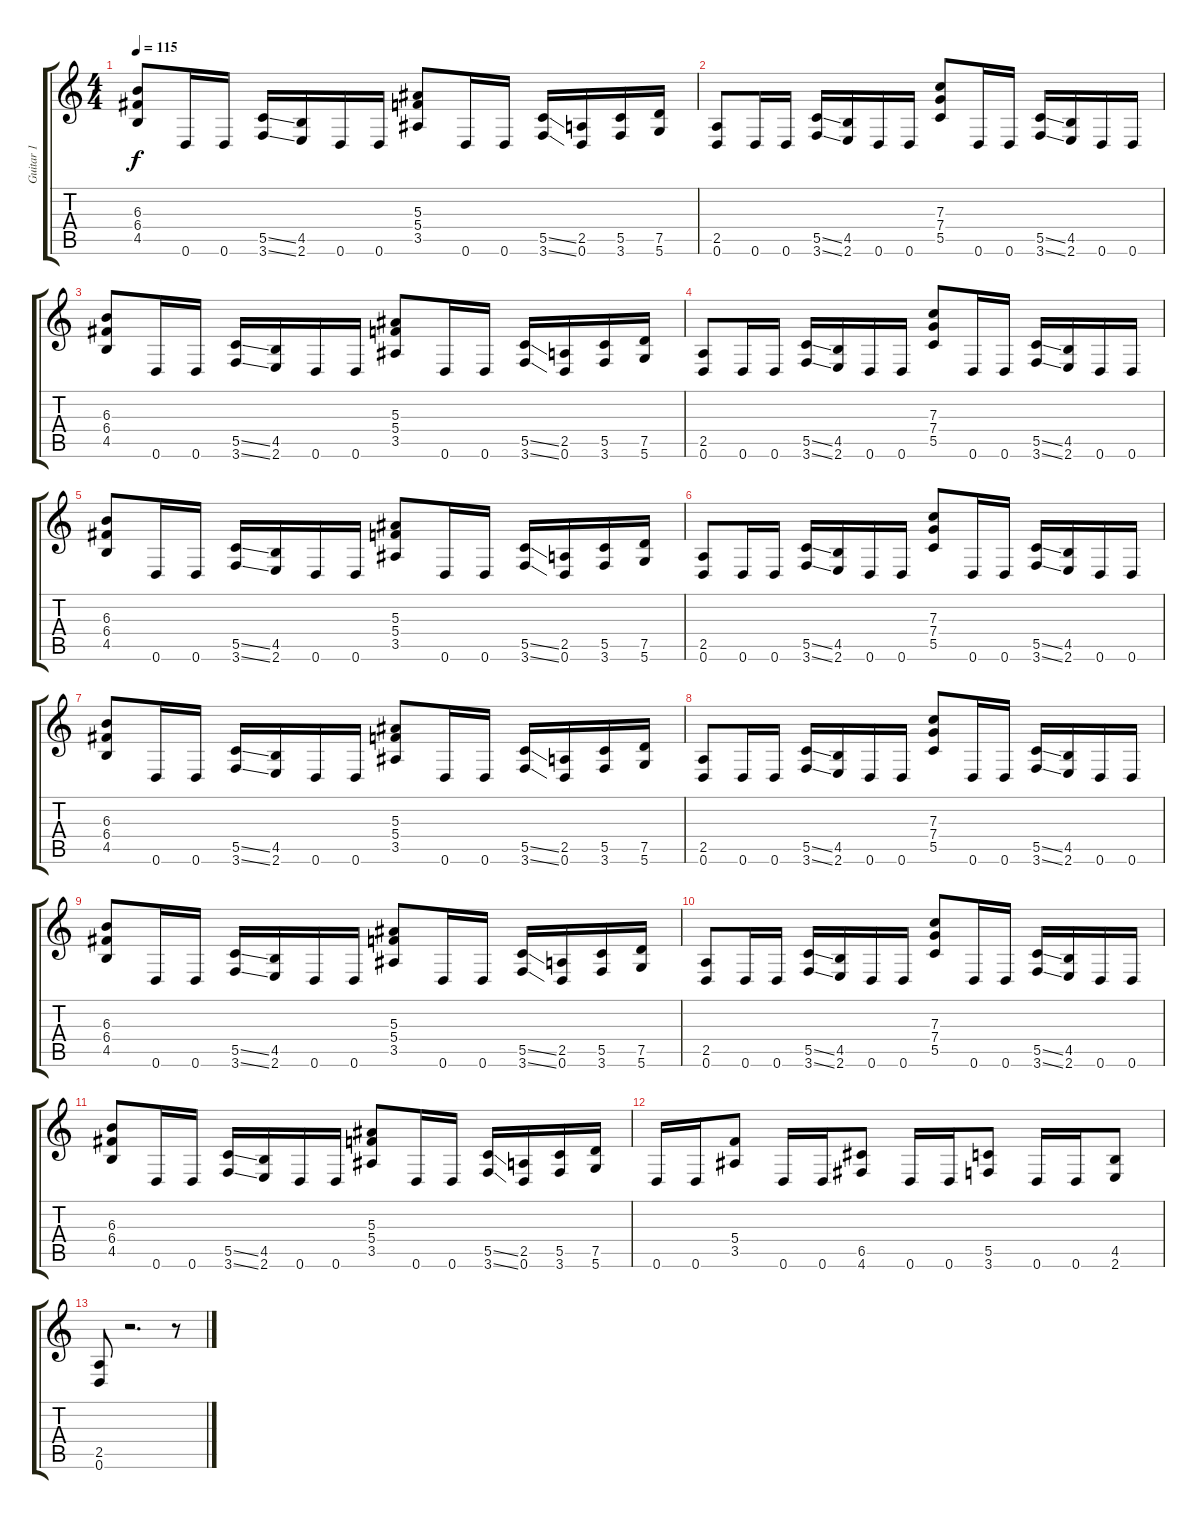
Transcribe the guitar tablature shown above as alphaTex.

\track ("Guitar 1" "Guitar 1") {instrument overdrivenguitar}
\staff {score tabs}
\tuning (D4 A3 F3 C3 G2 D2) {hide}
\ts (4 4)
\tempo 115
\clef g2
\ks c
(6.3 6.4 4.5).8{dy f} 0.6.16 0.6.16 (5.5{ss} 3.6{ss}).16 (4.5 2.6).16 0.6.16 0.6.16 (5.3 5.4 3.5).8 0.6.16 0.6.16 (5.5{ss} 3.6{ss}).16 (2.5 0.6).16 (5.5 3.6).16 (7.5 5.6).16 |
(2.5 0.6).8 0.6.16 0.6.16 (5.5{ss} 3.6{ss}).16 (4.5 2.6).16 0.6.16 0.6.16 (7.3 7.4 5.5).8 0.6.16 0.6.16 (5.5{ss} 3.6{ss}).16 (4.5 2.6).16 0.6.16 0.6.16 |
(6.3 6.4 4.5).8 0.6.16 0.6.16 (5.5{ss} 3.6{ss}).16 (4.5 2.6).16 0.6.16 0.6.16 (5.3 5.4 3.5).8 0.6.16 0.6.16 (5.5{ss} 3.6{ss}).16 (2.5 0.6).16 (5.5 3.6).16 (7.5 5.6).16 |
(2.5 0.6).8 0.6.16 0.6.16 (5.5{ss} 3.6{ss}).16 (4.5 2.6).16 0.6.16 0.6.16 (7.3 7.4 5.5).8 0.6.16 0.6.16 (5.5{ss} 3.6{ss}).16 (4.5 2.6).16 0.6.16 0.6.16 |
(6.3 6.4 4.5).8 0.6.16 0.6.16 (5.5{ss} 3.6{ss}).16 (4.5 2.6).16 0.6.16 0.6.16 (5.3 5.4 3.5).8 0.6.16 0.6.16 (5.5{ss} 3.6{ss}).16 (2.5 0.6).16 (5.5 3.6).16 (7.5 5.6).16 |
(2.5 0.6).8 0.6.16 0.6.16 (5.5{ss} 3.6{ss}).16 (4.5 2.6).16 0.6.16 0.6.16 (7.3 7.4 5.5).8 0.6.16 0.6.16 (5.5{ss} 3.6{ss}).16 (4.5 2.6).16 0.6.16 0.6.16 |
(6.3 6.4 4.5).8 0.6.16 0.6.16 (5.5{ss} 3.6{ss}).16 (4.5 2.6).16 0.6.16 0.6.16 (5.3 5.4 3.5).8 0.6.16 0.6.16 (5.5{ss} 3.6{ss}).16 (2.5 0.6).16 (5.5 3.6).16 (7.5 5.6).16 |
(2.5 0.6).8 0.6.16 0.6.16 (5.5{ss} 3.6{ss}).16 (4.5 2.6).16 0.6.16 0.6.16 (7.3 7.4 5.5).8 0.6.16 0.6.16 (5.5{ss} 3.6{ss}).16 (4.5 2.6).16 0.6.16 0.6.16 |
(6.3 6.4 4.5).8 0.6.16 0.6.16 (5.5{ss} 3.6{ss}).16 (4.5 2.6).16 0.6.16 0.6.16 (5.3 5.4 3.5).8 0.6.16 0.6.16 (5.5{ss} 3.6{ss}).16 (2.5 0.6).16 (5.5 3.6).16 (7.5 5.6).16 |
(2.5 0.6).8 0.6.16 0.6.16 (5.5{ss} 3.6{ss}).16 (4.5 2.6).16 0.6.16 0.6.16 (7.3 7.4 5.5).8 0.6.16 0.6.16 (5.5{ss} 3.6{ss}).16 (4.5 2.6).16 0.6.16 0.6.16 |
(6.3 6.4 4.5).8 0.6.16 0.6.16 (5.5{ss} 3.6{ss}).16 (4.5 2.6).16 0.6.16 0.6.16 (5.3 5.4 3.5).8 0.6.16 0.6.16 (5.5{ss} 3.6{ss}).16 (2.5 0.6).16 (5.5 3.6).16 (7.5 5.6).16 |
0.6.16 0.6.16 (5.4 3.5).8 0.6.16 0.6.16 (6.5 4.6).8 0.6.16 0.6.16 (5.5 3.6).8 0.6.16 0.6.16 (4.5 2.6).8 |
(2.5 0.6).8 r.2{d} r.8
